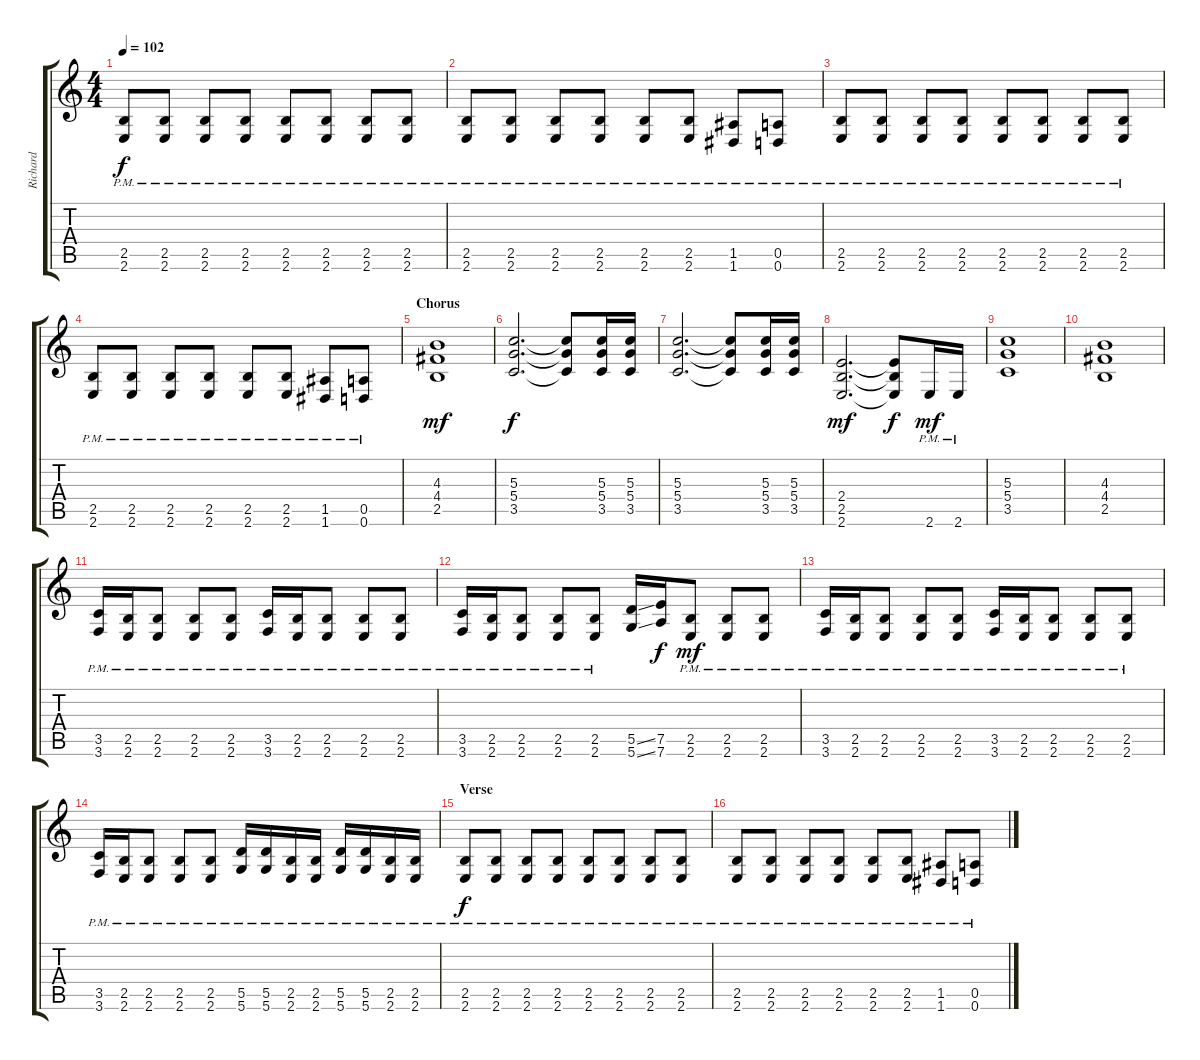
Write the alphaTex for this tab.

\track ("Richard" "Richard") {instrument distortionguitar}
\staff {score tabs}
\tuning (E4 B3 G3 D3 A2 D2) {hide}
\ts (4 4)
\tempo 102
\clef g2
\ks c
(2.5{pm} 2.6{pm}).8{dy f} (2.5{pm} 2.6{pm}).8 (2.5{pm} 2.6{pm}).8 (2.5{pm} 2.6{pm}).8 (2.5{pm} 2.6{pm}).8 (2.5{pm} 2.6{pm}).8 (2.5{pm} 2.6{pm}).8 (2.5{pm} 2.6{pm}).8 |
(2.5{pm} 2.6{pm}).8 (2.5{pm} 2.6{pm}).8 (2.5{pm} 2.6{pm}).8 (2.5{pm} 2.6{pm}).8 (2.5{pm} 2.6{pm}).8 (2.5{pm} 2.6{pm}).8 (1.5{pm} 1.6{pm}).8 (0.5{pm} 0.6{pm}).8 |
(2.5{pm} 2.6{pm}).8 (2.5{pm} 2.6{pm}).8 (2.5{pm} 2.6{pm}).8 (2.5{pm} 2.6{pm}).8 (2.5{pm} 2.6{pm}).8 (2.5{pm} 2.6{pm}).8 (2.5{pm} 2.6{pm}).8 (2.5{pm} 2.6{pm}).8 |
(2.5{pm} 2.6{pm}).8 (2.5{pm} 2.6{pm}).8 (2.5{pm} 2.6{pm}).8 (2.5{pm} 2.6{pm}).8 (2.5{pm} 2.6{pm}).8 (2.5{pm} 2.6{pm}).8 (1.5{pm} 1.6{pm}).8 (0.5{pm} 0.6{pm}).8 |
\section ("" "Chorus")
(4.3 4.4 2.5).1{dy mf} |
(5.3 5.4 3.5).2{d dy f} (5.3{t} 5.4{t} 3.5{t}).8 (5.3 5.4 3.5).16 (5.3 5.4 3.5).16 |
(5.3 5.4 3.5).2{d} (5.3{t} 5.4{t} 3.5{t}).8 (5.3 5.4 3.5).16 (5.3 5.4 3.5).16 |
(2.4 2.5 2.6).2{d dy mf} (2.4{t} 2.5{t} 2.6{t}).8{dy f} 2.6{pm}.16{dy mf} 2.6{pm}.16 |
(5.3 5.4 3.5).1 |
(4.3 4.4 2.5).1 |
(3.5{pm} 3.6{pm}).16 (2.5{pm} 2.6{pm}).16 (2.5{pm} 2.6{pm}).8 (2.5{pm} 2.6{pm}).8 (2.5{pm} 2.6{pm}).8 (3.5{pm} 3.6{pm}).16 (2.5{pm} 2.6{pm}).16 (2.5{pm} 2.6{pm}).8 (2.5{pm} 2.6{pm}).8 (2.5{pm} 2.6{pm}).8 |
(3.5{pm} 3.6{pm}).16 (2.5{pm} 2.6{pm}).16 (2.5{pm} 2.6{pm}).8 (2.5{pm} 2.6{pm}).8 (2.5{pm} 2.6{pm}).8 (5.5{ss} 5.6{ss}).16 (7.5 7.6).16{dy f} (2.5{pm} 2.6{pm}).8{dy mf} (2.5{pm} 2.6{pm}).8 (2.5{pm} 2.6{pm}).8 |
(3.5{pm} 3.6{pm}).16 (2.5{pm} 2.6{pm}).16 (2.5{pm} 2.6{pm}).8 (2.5{pm} 2.6{pm}).8 (2.5{pm} 2.6{pm}).8 (3.5{pm} 3.6{pm}).16 (2.5{pm} 2.6{pm}).16 (2.5{pm} 2.6{pm}).8 (2.5{pm} 2.6{pm}).8 (2.5{pm} 2.6{pm}).8 |
(3.5{pm} 3.6{pm}).16 (2.5{pm} 2.6{pm}).16 (2.5{pm} 2.6{pm}).8 (2.5{pm} 2.6{pm}).8 (2.5{pm} 2.6{pm}).8 (5.5{pm} 5.6{pm}).16 (5.5{pm} 5.6{pm}).16 (2.5{pm} 2.6{pm}).16 (2.5{pm} 2.6{pm}).16 (5.5{pm} 5.6{pm}).16 (5.5{pm} 5.6{pm}).16 (2.5{pm} 2.6{pm}).16 (2.5{pm} 2.6{pm}).16 |
\section ("" "Verse")
(2.5{pm} 2.6{pm}).8{dy f} (2.5{pm} 2.6{pm}).8 (2.5{pm} 2.6{pm}).8 (2.5{pm} 2.6{pm}).8 (2.5{pm} 2.6{pm}).8 (2.5{pm} 2.6{pm}).8 (2.5{pm} 2.6{pm}).8 (2.5{pm} 2.6{pm}).8 |
(2.5{pm} 2.6{pm}).8 (2.5{pm} 2.6{pm}).8 (2.5{pm} 2.6{pm}).8 (2.5{pm} 2.6{pm}).8 (2.5{pm} 2.6{pm}).8 (2.5{pm} 2.6{pm}).8 (1.5{pm} 1.6{pm}).8 (0.5{pm} 0.6{pm}).8
